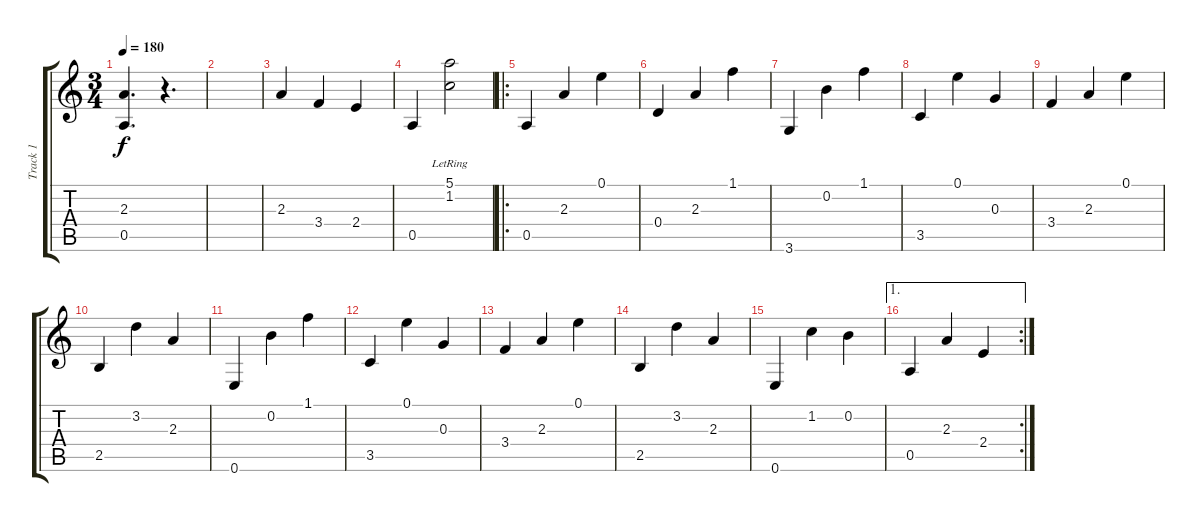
\track ("Track 1" "Track 1") {instrument acousticguitarsteel}
\staff {score tabs}
\tuning (E4 B3 G3 D3 A2 E2) {hide}
\ts (3 4)
\tempo 180
\clef g2
\ks c
(2.3{t} 0.5).4{d dy f} r.4{d} |
|
2.3.4 3.4.4 2.4.4 |
0.5.4 (5.1{lr} 1.2{lr}).2 |
\ro
0.5.4 2.3.4 0.1.4 |
0.4.4 2.3.4 1.1.4 |
3.6.4 0.2.4 1.1.4 |
3.5.4 0.1.4 0.3.4 |
3.4.4 2.3.4 0.1.4 |
2.5.4 3.2.4 2.3.4 |
0.6.4 0.2.4 1.1.4 |
3.5.4 0.1.4 0.3.4 |
3.4.4 2.3.4 0.1.4 |
2.5.4 3.2.4 2.3.4 |
0.6.4 1.2.4 0.2.4 |
\ae 1
\rc 2
0.5.4 2.3.4 2.4.4
